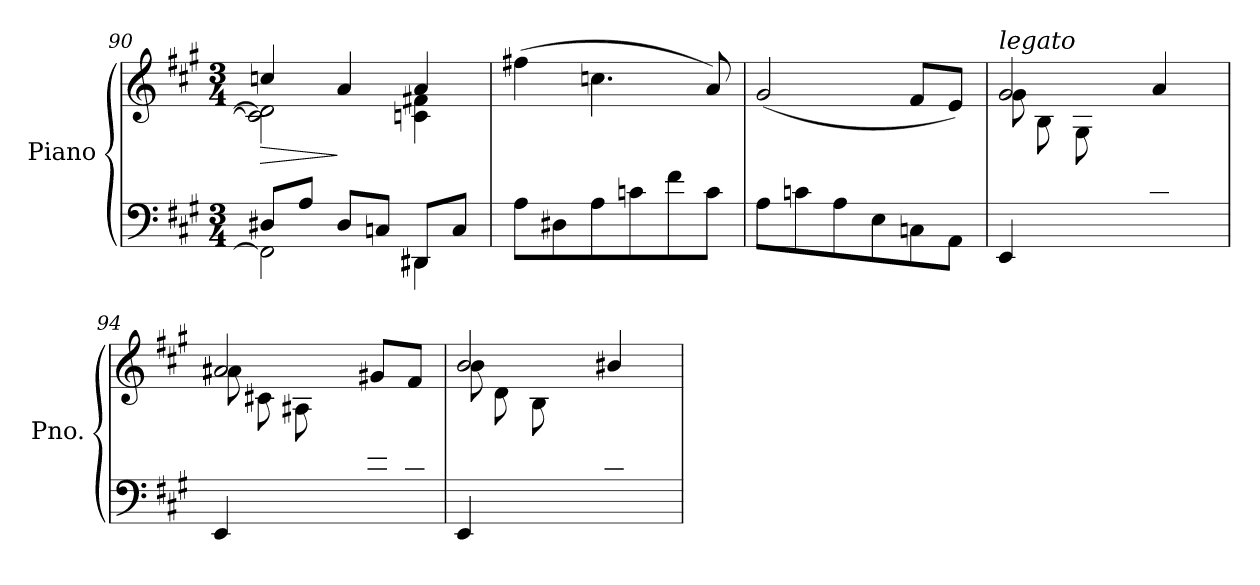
**kern	**kern	**dynam
*part1	*part1	*part1
*staff2	*staff1	*staff1/2
*I"Piano	*	*
*I'Pno.	*	*
*clefF4	*clefG2	*
*k[f#c#g#]	*k[f#c#g#]	*
*M3/4	*M3/4	*
=90	=90	=90
*^	*	*
!	!	!	!LO:HP:b
*	*	*^	*
8D#X/L	2FF\]	4ccn/	2c\] 2d#\]	>
8A/J	.	.	.	.
8D#/L	.	4a/	.	]
8Cn/J	.	.	.	.
8DD#X/L	4DD#\	4a/	4cn\ 4f#X\	.
8C/J	.	.	.	.
*v	*v	*	*	*
*	*v	*v	*
!!LO:PB:g=z
=91	=91	=91
8A\L	(>4ff#X\	.
8D#X\	.	.
8A\	4.ccn\	.
8cn\	.	.
8f#\	.	.
8c\J	8a/)	.
=92	=92	=92
8A\L	(>2g#/	.
8cn\	.	.
8A\	.	.
8E\	.	.
8Cn\	8f#/L	.
8AA\J	8e/J)	.
=93	=93	=93
*^	*^	*
!	!	!LO:TX:a:i:t=legato	!	!
4.ryy	4EE/	2g#/	(>8g#\L	.
.	.	.	8B\	.
.	2ryy	.	8G#\	.
8E/	.	.	4.ryy	.
8cn/	.	4a/	.	.
8A/J)	.	.	.	.
=94	=94	=94	=94	=94
4.ryy	4EE/	2a#X/	(>8a#\L	.
.	.	.	8c#X\	.
.	2ryy	.	8A#X\	.
8E/	.	.	4.ryy	.
8e/	.	8g#X/L	.	.
8c#/J)	.	8f#/J	.	.
!!LO:PB:g=z	!!
=95	=95	=95	=95	=95
4.ryy	4EE/	2b/	(>8b\L	.
.	.	.	8d\	.
.	2ryy	.	8B\	.
8E/	.	.	4.ryy	.
8d#X/	.	4b#X/	.	.
8B#X/J)	.	.	.	.
*v	*v	*	*	*
*	*v	*v	*
=	=	=
*-	*-	*-
